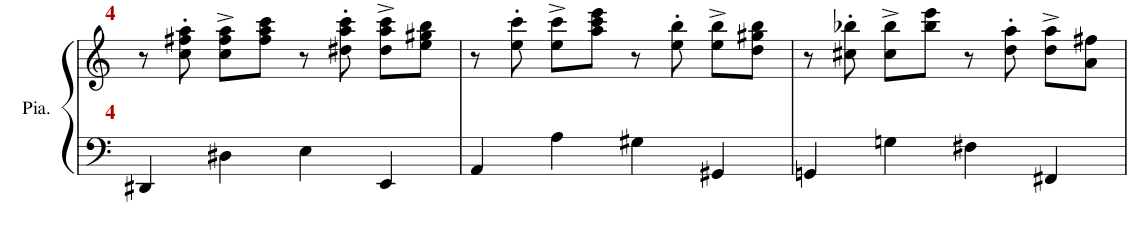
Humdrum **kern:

**kern	**kern
*part1	*part1
*staff2	*staff1
*I"Piano	*
*I'Pno.	*
!!LO:PB:g=z
*clefF4	*clefG2
*k[]	*k[]
*M4/4	*M4/4
=4	=4
4DD#X/	8r
.	8cc\' 8ff#X\' 8aa\'
4D#X\	8cc\^ 8ff#\^ 8aa\^L
.	8ff#\ 8aa\ 8ccc\J
4E\	8r
.	8dd#X\' 8aa\' 8ccc\'
4EE/	8dd#\^ 8aa\^ 8ccc\^L
.	8ee\ 8gg#X\ 8bb\J
=5	=5
4AA/	8r
.	8ee\' 8ccc\'
4A\	8ee\^ 8ccc\^L
.	8aa\ 8ccc\ 8eee\J
4G#X\	8r
.	8ee\' 8bb\'
4GG#X/	8ee\^ 8bb\^L
.	8dd\ 8gg#X\ 8bb\J
=6	=6
4GGn/	8r
.	8cc#X\' 8bb-X\'
4Gn\	8cc#\^ 8bb-\^L
.	8bb-\ 8eee\J
4F#X\	8r
.	8dd\' 8aa\'
4FF#X/	8dd\^ 8aa\^L
.	8a\ 8ff#X\J
=	=
*-	*-
